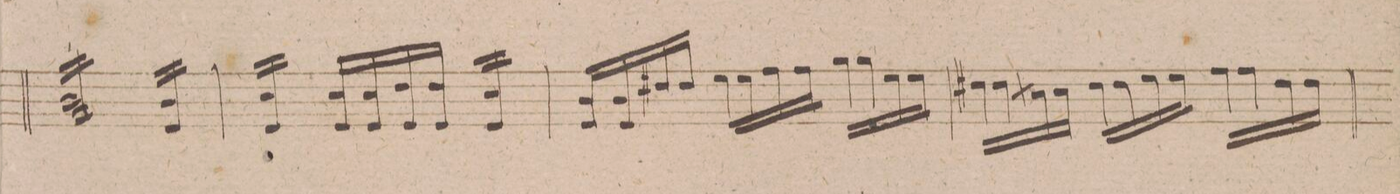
**kern	**dynam
*I"Violino 2do	*
*clefG2	*
*k[f#]	*
*met(c|)	*
*M3/4	*
*tremolo	*
16b/LL 16g/	.
16b/ 16g/	.
16b/ 16g/	.
16b/ 16g/	.
16b/ 16g/	.
16b/ 16g/	.
16b/ 16g/	.
16b/JJ 16g/	.
16b/LL 16e/	.
16b/ 16e/	.
16b/ 16e/	.
16b/JJ 16e/	.
=247	=247
16cc/LL 16e/	.
16cc/ 16e/	.
16cc/ 16e/	.
16cc/JJ 16e/	.
*Xtremolo	*
16cc/LL 16e/	.
16cc/ 16e/	.
16dd/ 16e/	.
16dd/JJ 16e/	.
*tremolo	*
16cc/LL 16e/	.
16cc/ 16e/	.
16cc/ 16e/	.
16cc/JJ 16e/	.
=248	=248
*Xtremolo	*
16b/LL 16e/	.
16b/ 16e/	.
16dd#X\	.
16dd#\JJ	.
16ee\LL	.
16ee\	.
16ff#\	.
16ff#\JJ	.
16gg\LL	.
16gg\	.
16ee\	.
16ee\JJ	.
=249	=249
16dd#X\LL	.
16dd#\	.
16cc##X\	.
16cc##\JJ	.
16dd#\LL	.
16dd#\	.
16ee\	.
16ee\JJ	.
16ff#\LL	.
16ff#\	.
16dd#\	.
16dd#\JJ	.
=250	=250
*-	*-
